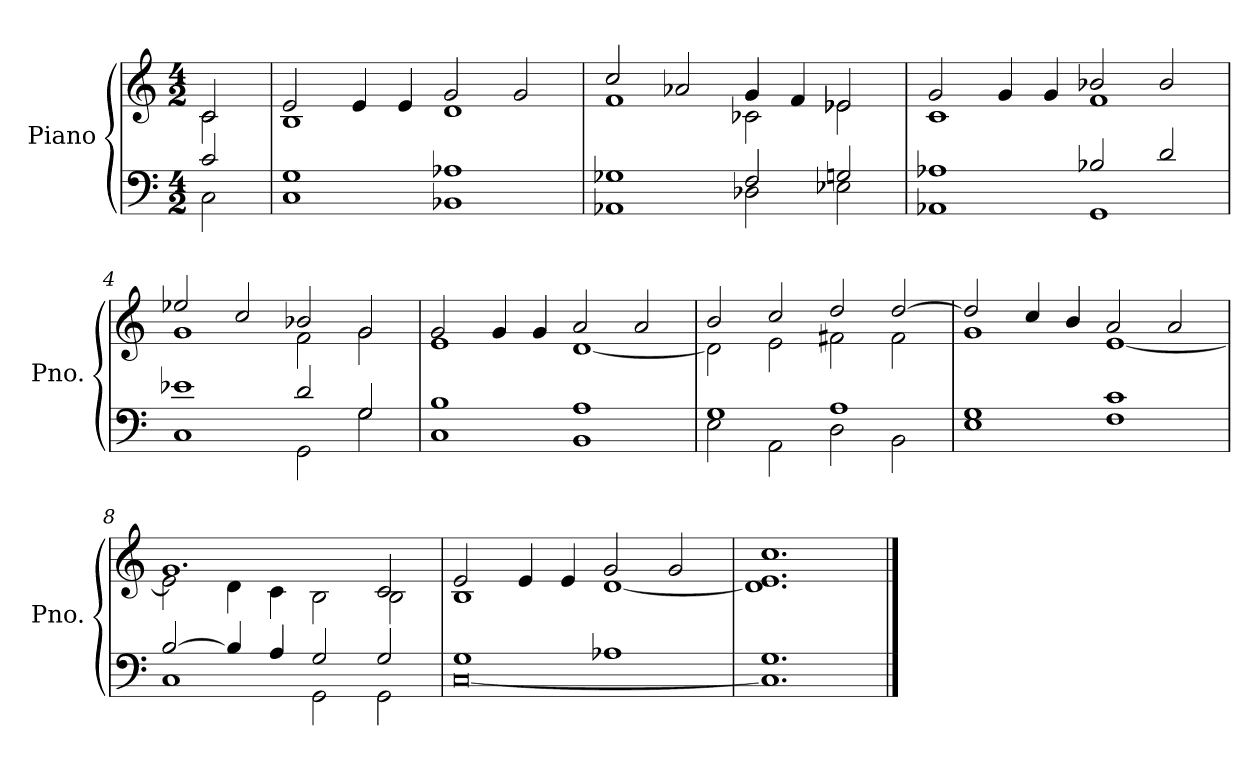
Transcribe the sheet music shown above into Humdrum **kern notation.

**kern	**kern
*part1	*part1
*staff2	*staff1
*I"Piano	*
*I'Pno.	*
*clefF4	*clefG2
*k[]	*k[]
*M4/2	*M4/2
=	=
*^	*^
2c/	2C\	2c/	2c\
=1	=1	=1	=1
1G	1C	2e/	1B
.	.	4e/	.
.	.	4e/	.
1A-X	1BB-X	2g/	1d
.	.	2g/	.
=2	=2	=2	=2
1G-X	1AA-X	2cc/	1f
.	.	2a-X/	.
2F/	2D-X\	4g/	2c-X\
.	.	4f/	.
2Gn/	2E-X\	2e-X/	2e-\
=3	=3	=3	=3
1A-X	1AA-X	2g/	1c
.	.	4g/	.
.	.	4g/	.
2B-X/	1GG	2b-X/	1f
2d/	.	2b-/	.
=4	=4	=4	=4
1e-X	1C	2ee-X/	1g
.	.	2cc/	.
2d/	2GG\	2b-X/	2f\
2G/	2G\	2g/	2g\
=5	=5	=5	=5
1B	1C	2g/	1e
.	.	4g/	.
.	.	4g/	.
1A	1BB	2a/	[1d
.	.	2a/	.
!!LO:LB:g=z	!!
=6	=6	=6	=6
1G	2E\	2b/	2d\]
.	2AA\	2cc/	2e\
1A	2D\	2dd/	2f#X\
.	2BB\	[2dd/	2f#\
=7	=7	=7	=7
1G	1E	2dd/]	1g
.	.	4cc/	.
.	.	4b/	.
1c	1F	2a/	[1e
.	.	2a/	.
=8	=8	=8	=8
[2B/	1C	1.g	2e\]
4B/]	.	.	4d\
4A/	.	.	4c\
2G/	2GG\	.	2B\
2G/	2GG\	2c/	2B\
=9	=9	=9	=9
1G	[0C	2e/	1B
.	.	4e/	.
.	.	4e/	.
1A-X	.	2g/	[1d
.	.	2g/	.
=10	=10	=10	=10
1.G	1.C]	1.cc	1.d] 1.e
*v	*v	*	*
*	*v	*v
==	==
*-	*-
